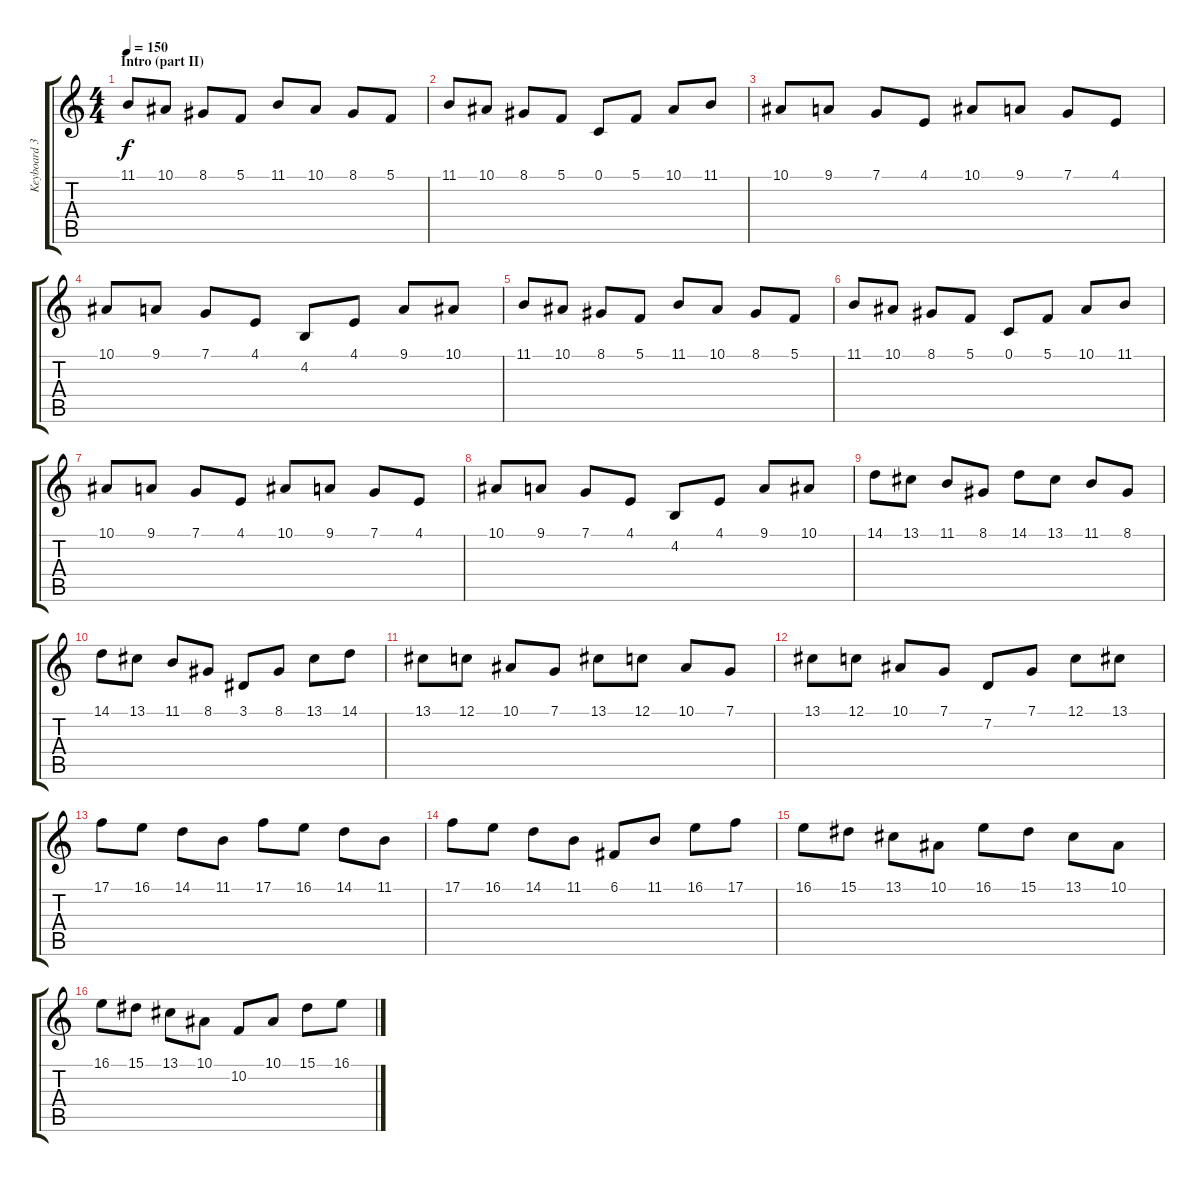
\track ("Keyboard 3" "Keyboard 3") {instrument acousticgrandpiano}
\staff {score tabs}
\tuning (C4 G3 Eb3 Bb2 F2 C2) {hide}
\ts (4 4)
\section ("" "Intro (part II)")
\tempo 150
\clef g2
\ks c
11.1.8{dy f} 10.1.8 8.1.8 5.1.8 11.1.8 10.1.8 8.1.8 5.1.8 |
11.1.8 10.1.8 8.1.8 5.1.8 0.1.8 5.1.8 10.1.8 11.1.8 |
10.1.8 9.1.8 7.1.8 4.1.8 10.1.8 9.1.8 7.1.8 4.1.8 |
10.1.8 9.1.8 7.1.8 4.1.8 4.2.8 4.1.8 9.1.8 10.1.8 |
11.1.8 10.1.8 8.1.8 5.1.8 11.1.8 10.1.8 8.1.8 5.1.8 |
11.1.8 10.1.8 8.1.8 5.1.8 0.1.8 5.1.8 10.1.8 11.1.8 |
10.1.8 9.1.8 7.1.8 4.1.8 10.1.8 9.1.8 7.1.8 4.1.8 |
10.1.8 9.1.8 7.1.8 4.1.8 4.2.8 4.1.8 9.1.8 10.1.8 |
14.1.8 13.1.8 11.1.8 8.1.8 14.1.8 13.1.8 11.1.8 8.1.8 |
14.1.8 13.1.8 11.1.8 8.1.8 3.1.8 8.1.8 13.1.8 14.1.8 |
13.1.8 12.1.8 10.1.8 7.1.8 13.1.8 12.1.8 10.1.8 7.1.8 |
13.1.8 12.1.8 10.1.8 7.1.8 7.2.8 7.1.8 12.1.8 13.1.8 |
17.1.8 16.1.8 14.1.8 11.1.8 17.1.8 16.1.8 14.1.8 11.1.8 |
17.1.8 16.1.8 14.1.8 11.1.8 6.1.8 11.1.8 16.1.8 17.1.8 |
16.1.8 15.1.8 13.1.8 10.1.8 16.1.8 15.1.8 13.1.8 10.1.8 |
16.1.8 15.1.8 13.1.8 10.1.8 10.2.8 10.1.8 15.1.8 16.1.8
